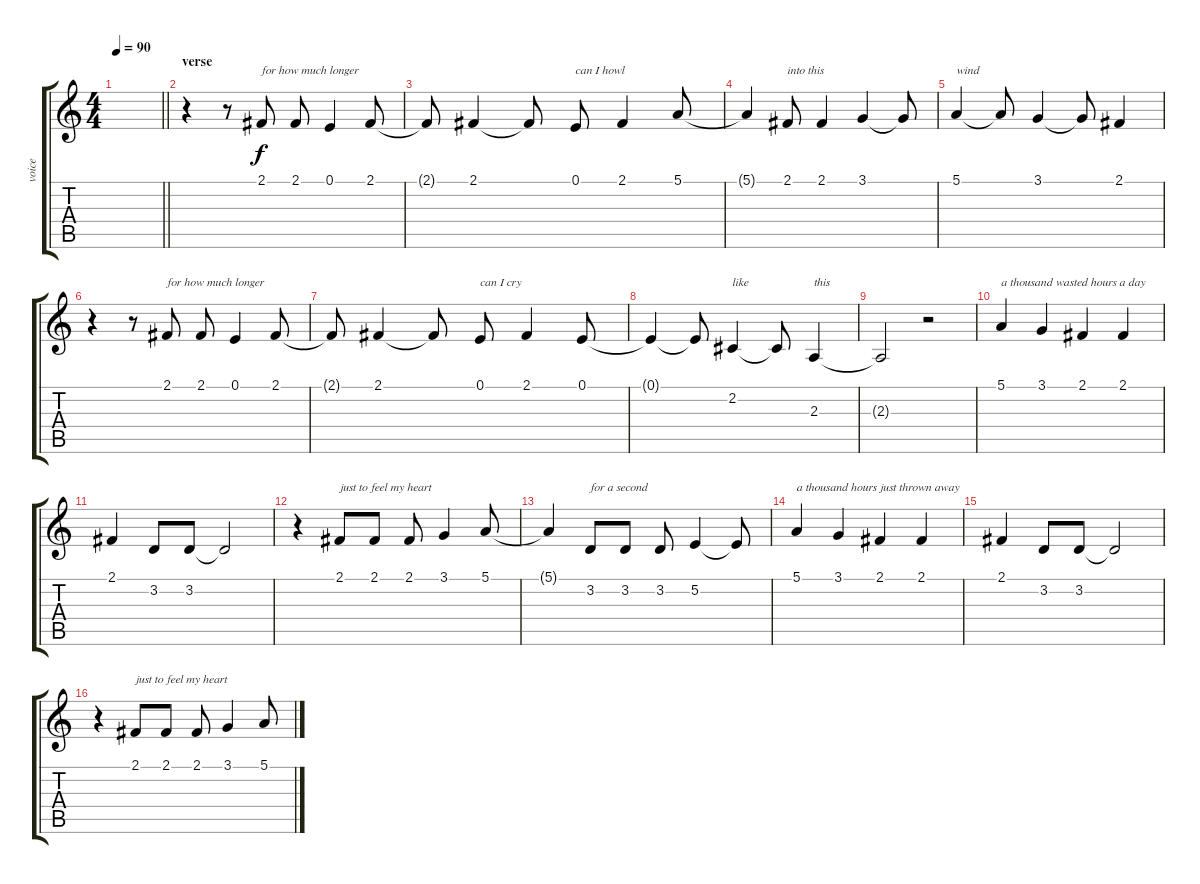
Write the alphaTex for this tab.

\track ("voice" "voice") {instrument pad1newage}
\staff {score tabs}
\tuning (E4 B3 G3 D3 A2 E2) {hide}
\ts (4 4)
\tempo 90
\clef g2
\barLineRight lightlight
\ks c
|
\section ("" "verse ")
r.4 r.8 2.1.8{txt "for how much longer"} 2.1.8 0.1.4 2.1.8 |
2.1{t}.8 2.1.4 2.1{t}.8 0.1.8{txt "can I howl"} 2.1.4 5.1.8 |
5.1{t}.4 2.1.8{txt "into this"} 2.1.4 3.1.4 3.1{t}.8 |
5.1.4{txt "wind"} 5.1{t}.8 3.1.4 3.1{t}.8 2.1.4 |
r.4 r.8 2.1.8{txt "for how much longer"} 2.1.8 0.1.4 2.1.8 |
2.1{t}.8 2.1.4 2.1{t}.8 0.1.8{txt "can I cry"} 2.1.4 0.1.8 |
0.1{t}.4 0.1{t}.8 2.2.4{txt "like"} 2.2{t}.8 2.3.4{txt "this"} |
2.3{t}.2 r.2 |
5.1.4{txt "a thousand wasted hours a day"} 3.1.4 2.1.4 2.1.4 |
2.1.4 3.2.8 3.2.8 3.2{t}.2 |
r.4 2.1.8{txt "just to feel my heart"} 2.1.8 2.1.8 3.1.4 5.1.8 |
5.1{t}.4 3.2.8{txt "for a second"} 3.2.8 3.2.8 5.2.4 5.2{t}.8 |
5.1.4{txt "a thousand hours just thrown away"} 3.1.4 2.1.4 2.1.4 |
2.1.4 3.2.8 3.2.8 3.2{t}.2 |
r.4 2.1.8{txt "just to feel my heart"} 2.1.8 2.1.8 3.1.4 5.1.8
